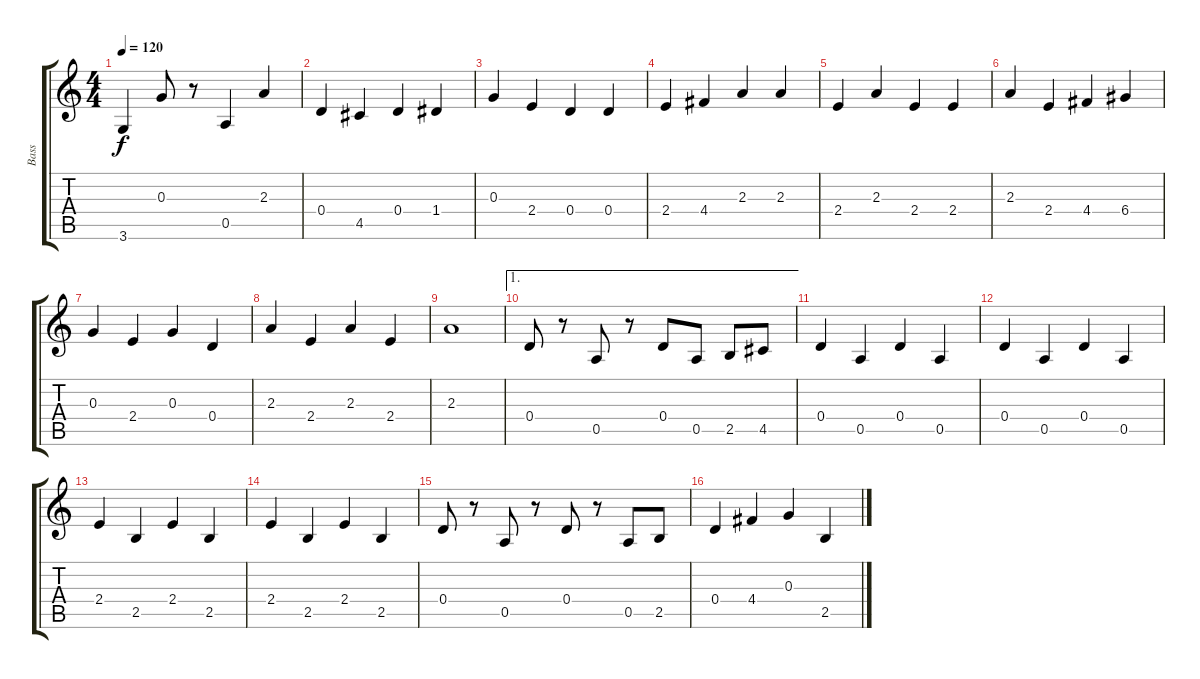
\track ("Bass" "Bass") {instrument acousticbass}
\staff {score tabs}
\tuning (E4 B3 G3 D3 A2 E2) {hide}
\ts (4 4)
\tempo 120
\clef g2
\ks c
3.6.4{dy f} 0.3.8 r.8 0.5.4 2.3.4 |
0.4.4 4.5.4 0.4.4 1.4.4 |
0.3.4 2.4.4 0.4.4 0.4.4 |
2.4.4 4.4.4 2.3.4 2.3.4 |
2.4.4 2.3.4 2.4.4 2.4.4 |
2.3.4 2.4.4 4.4.4 6.4.4 |
0.3.4 2.4.4 0.3.4 0.4.4 |
2.3.4 2.4.4 2.3.4 2.4.4 |
2.3.1 |
\ae 1
0.4.8 r.8 0.5.8 r.8 0.4.8 0.5.8 2.5.8 4.5.8 |
0.4.4 0.5.4 0.4.4 0.5.4 |
0.4.4 0.5.4 0.4.4 0.5.4 |
2.4.4 2.5.4 2.4.4 2.5.4 |
2.4.4 2.5.4 2.4.4 2.5.4 |
0.4.8 r.8 0.5.8 r.8 0.4.8 r.8 0.5.8 2.5.8 |
0.4.4 4.4.4 0.3.4 2.5.4
